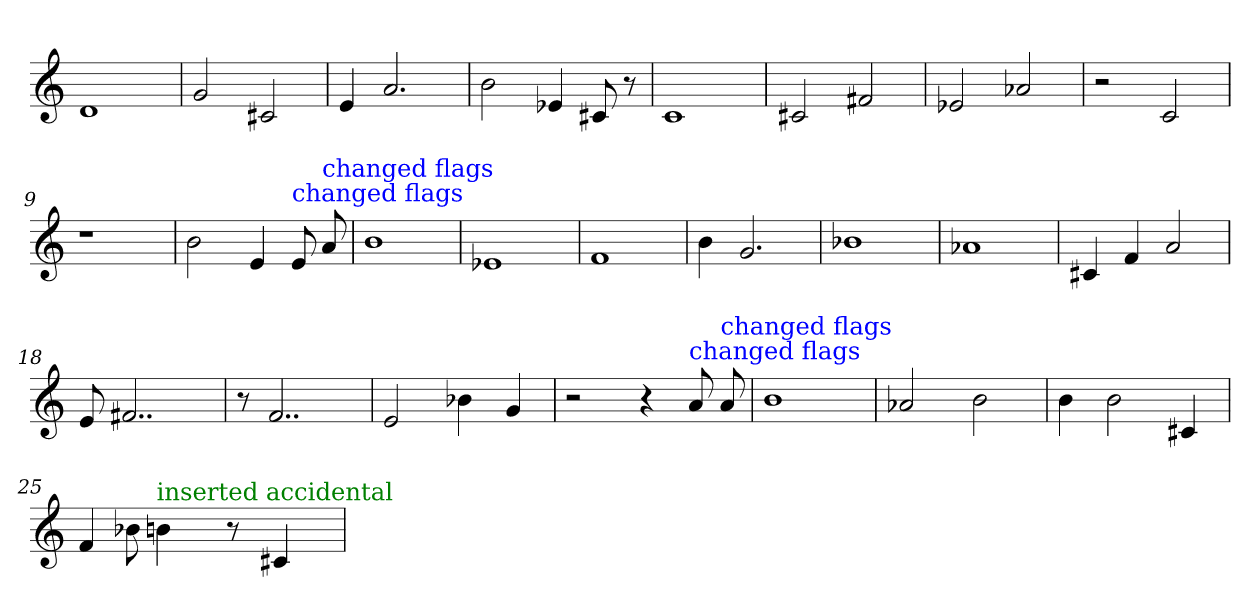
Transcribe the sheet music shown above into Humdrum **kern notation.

**kern
*part1
*staff1
=1
1d
=2
2g
2c#X
=3
4e
2.a
=4
2b
4e-X
8c#X
8r
=5
1c
=6
2c#X
2f#X
=7
2e-X
2a-X
=8
2r
2c
=9
1r
=10
2b
4e
!LO:TX:color=#0000FF:t=changed flags
8ei
!LO:TX:color=#0000FF:t=changed flags
8ai
=11
1b
=12
1e-X
=13
1f
=14
4b
2.g
=15
1b-X
=16
1a-X
=17
4c#X
4f
2a
=18
8e
2..f#X
=19
8r
2..f
=20
2e
4b-X
4g
=21
2r
4r
!LO:TX:color=#0000FF:t=changed flags
8ai
!LO:TX:color=#0000FF:t=changed flags
8ai
=22
1b
=23
2a-X
2b
=24
4b
2b
4c#X
=25
4f
8b-X
!LO:TX:color=#008000:t=inserted accidental
4bj
8r
4c#X
=
*-
